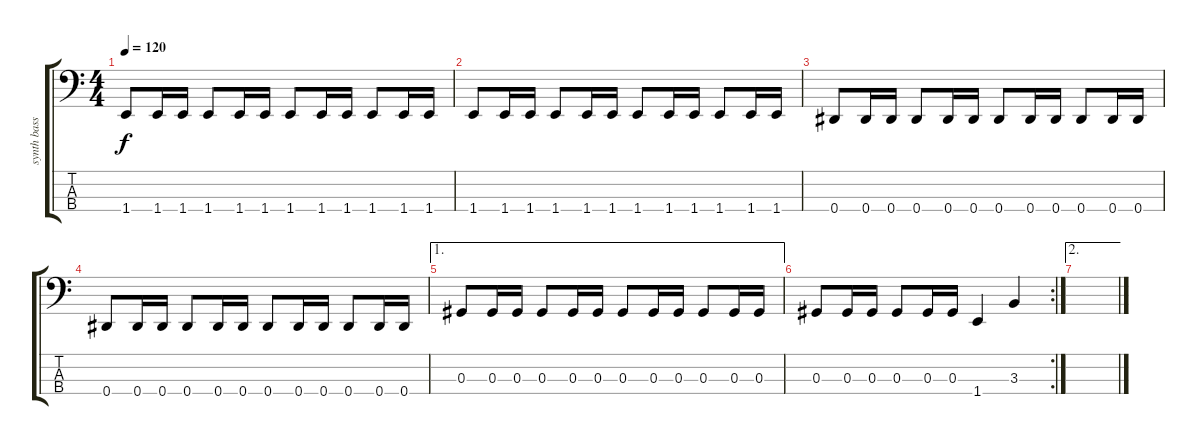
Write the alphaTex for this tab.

\track ("synth bass" "synth bass") {instrument synthbass1}
\staff {score tabs}
\tuning (Gb2 Db2 Ab1 Eb1) {hide}
\ts (4 4)
\tempo 120
\clef f4
\ks c
1.4.8{dy f} 1.4.16 1.4.16 1.4.8 1.4.16 1.4.16 1.4.8 1.4.16 1.4.16 1.4.8 1.4.16 1.4.16 |
1.4.8 1.4.16 1.4.16 1.4.8 1.4.16 1.4.16 1.4.8 1.4.16 1.4.16 1.4.8 1.4.16 1.4.16 |
0.4.8 0.4.16 0.4.16 0.4.8 0.4.16 0.4.16 0.4.8 0.4.16 0.4.16 0.4.8 0.4.16 0.4.16 |
0.4.8 0.4.16 0.4.16 0.4.8 0.4.16 0.4.16 0.4.8 0.4.16 0.4.16 0.4.8 0.4.16 0.4.16 |
\ae 1
0.3.8 0.3.16 0.3.16 0.3.8 0.3.16 0.3.16 0.3.8 0.3.16 0.3.16 0.3.8 0.3.16 0.3.16 |
\rc 2
0.3.8 0.3.16 0.3.16 0.3.8 0.3.16 0.3.16 1.4.4 3.3.4 |
\ae 2
